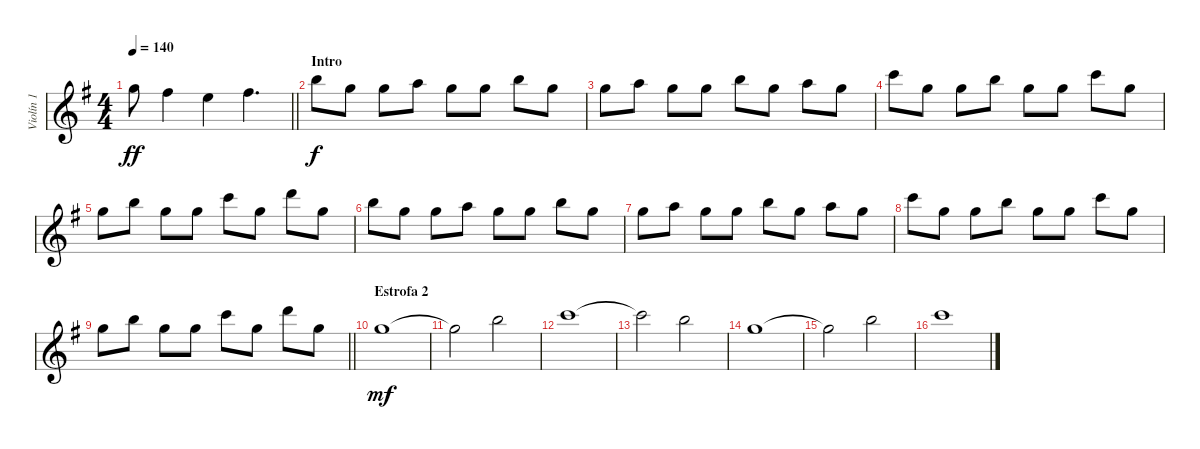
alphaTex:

\track ("Violín 1" "Violín 1") {instrument stringensemble1}
\staff {score}
\tuning (E5 A4 D4 G3) {hide}
\ts (4 4)
\tempo 140
\clef g2
\barLineRight lightlight
\ks g
3.1{t}.8{dy ff} 2.1.4 0.1.4 2.1.4{d} |
\section ("" "Intro")
7.1.8{dy f} 3.1.8 3.1.8 5.1.8 3.1.8 3.1.8 7.1.8 3.1.8 |
3.1.8 5.1.8 3.1.8 3.1.8 7.1.8 3.1.8 5.1.8 3.1.8 |
8.1.8 3.1.8 3.1.8 7.1.8 3.1.8 3.1.8 8.1.8 3.1.8 |
3.1.8 7.1.8 3.1.8 3.1.8 8.1.8 3.1.8 10.1.8 10.2.8 |
7.1.8 10.2.8 10.2.8 12.2.8 10.2.8 10.2.8 7.1.8 10.2.8 |
10.2.8 12.2.8 10.2.8 10.2.8 7.1.8 10.2.8 5.1.8 3.1.8 |
8.1.8 3.1.8 3.1.8 7.1.8 3.1.8 3.1.8 8.1.8 3.1.8 |
\barLineRight lightlight
3.1.8 7.1.8 3.1.8 3.1.8 8.1.8 3.1.8 10.1.8 10.2.8 |
\section ("" "Estrofa 2")
10.2.1{dy mf} |
10.2{t}.2 7.1.2 |
8.1.1 |
8.1{t}.2 7.1.2 |
3.1.1 |
3.1{t}.2 7.1.2 |
8.1.1
